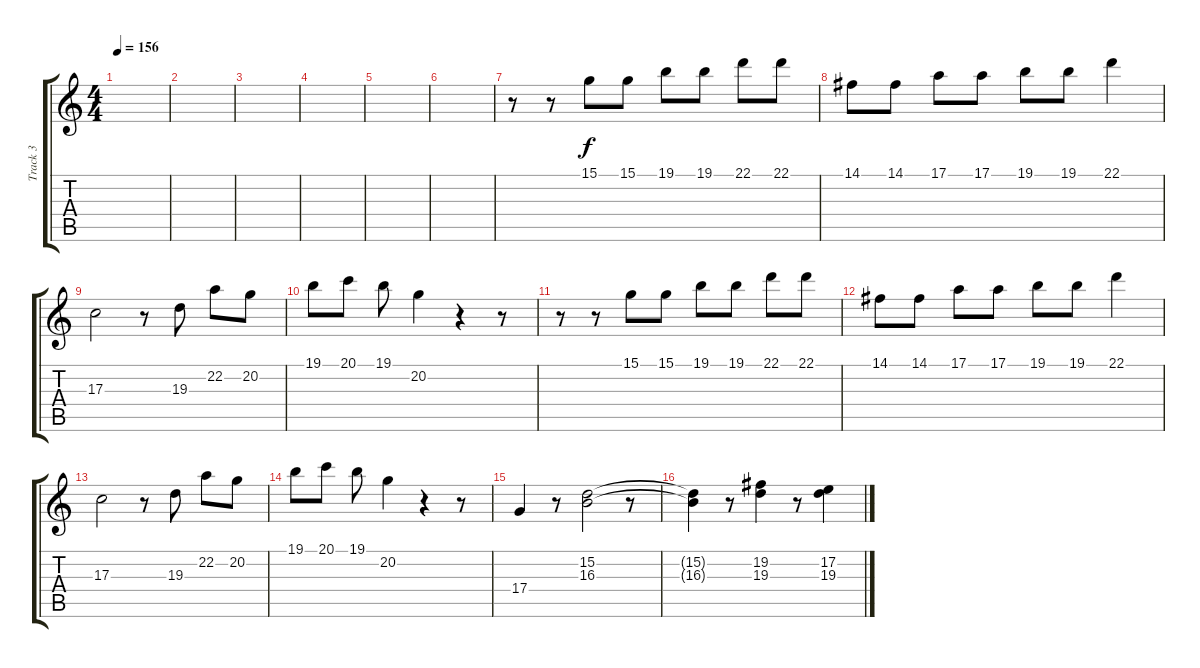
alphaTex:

\track ("Track 3" "Track 3") {instrument piccolo}
\staff {score tabs}
\tuning (E4 B3 G3 D3 A2 E2) {hide}
\ts (4 4)
\tempo 156
\clef g2
\ks c
|
|
|
|
|
|
r.8 r.8 15.1.8 15.1.8 19.1.8 19.1.8 22.1.8 22.1.8 |
14.1.8 14.1.8 17.1.8 17.1.8 19.1.8 19.1.8 22.1.4 |
17.3.2 r.8 19.3.8 22.2.8 20.2.8 |
19.1.8 20.1.8 19.1.8 20.2.4 r.4 r.8 |
r.8 r.8 15.1.8 15.1.8 19.1.8 19.1.8 22.1.8 22.1.8 |
14.1.8 14.1.8 17.1.8 17.1.8 19.1.8 19.1.8 22.1.4 |
17.3.2 r.8 19.3.8 22.2.8 20.2.8 |
19.1.8 20.1.8 19.1.8 20.2.4 r.4 r.8{instrument acousticgrandpiano} |
17.4.4 r.8 (15.2 16.3).2 r.8 |
(15.2{t} 16.3{t}).4 r.8 (19.2 19.3).4 r.8 (17.2 19.3).4
